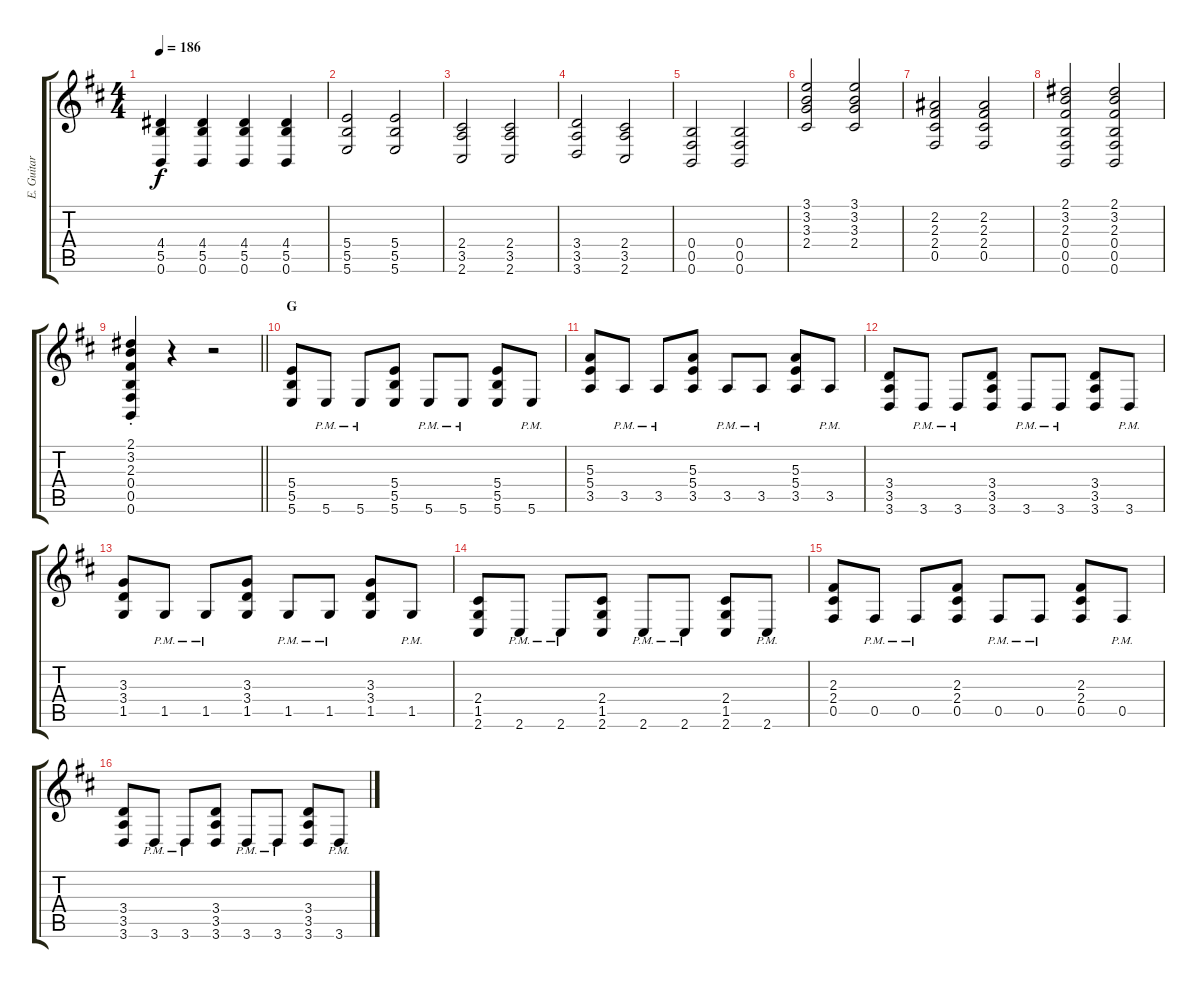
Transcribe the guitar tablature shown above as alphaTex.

\track ("E. Guitar I" "E. Guitar ") {instrument overdrivenguitar}
\staff {score tabs}
\tuning (Db4 Ab3 E3 B2 Gb2 B1) {hide}
\ts (4 4)
\tempo 186
\clef g2
\ks d
(4.4 5.5 0.6).4{dy f} (4.4 5.5 0.6).4 (4.4 5.5 0.6).4 (4.4 5.5 0.6).4 |
(5.4 5.5 5.6).2 (5.4 5.5 5.6).2 |
(2.4 3.5 2.6).2 (2.4 3.5 2.6).2 |
(3.4 3.5 3.6).2 (2.4 3.5 2.6).2 |
(0.4 0.5 0.6).2 (0.4 0.5 0.6).2 |
(3.1 3.2 3.3 2.4).2 (3.1 3.2 3.3 2.4).2 |
(2.2 2.3 2.4 0.5).2 (2.2 2.3 2.4 0.5).2 |
(2.1 3.2 2.3 0.4 0.5 0.6).2 (2.1 3.2 2.3 0.4 0.5 0.6).2 |
\barLineRight lightlight
(2.1{st} 3.2{st} 2.3{st} 0.4{st} 0.5{st} 0.6{st}).4 r.4 r.2 |
\section ("" "G")
(5.4 5.5 5.6).8 5.6{pm}.8 5.6{pm}.8 (5.4 5.5 5.6).8 5.6{pm}.8 5.6{pm}.8 (5.4 5.5 5.6).8 5.6{pm}.8 |
(5.3 5.4 3.5).8 3.5{pm}.8 3.5{pm}.8 (5.3 5.4 3.5).8 3.5{pm}.8 3.5{pm}.8 (5.3 5.4 3.5).8 3.5{pm}.8 |
(3.4 3.5 3.6).8 3.6{pm}.8 3.6{pm}.8 (3.4 3.5 3.6).8 3.6{pm}.8 3.6{pm}.8 (3.4 3.5 3.6).8 3.6{pm}.8 |
(3.3 3.4 1.5).8 1.5{pm}.8 1.5{pm}.8 (3.3 3.4 1.5).8 1.5{pm}.8 1.5{pm}.8 (3.3 3.4 1.5).8 1.5{pm}.8 |
(2.4 1.5 2.6).8 2.6{pm}.8 2.6{pm}.8 (2.4 1.5 2.6).8 2.6{pm}.8 2.6{pm}.8 (2.4 1.5 2.6).8 2.6{pm}.8 |
(2.3 2.4 0.5).8 0.5{pm}.8 0.5{pm}.8 (2.3 2.4 0.5).8 0.5{pm}.8 0.5{pm}.8 (2.3 2.4 0.5).8 0.5{pm}.8 |
(3.4 3.5 3.6).8 3.6{pm}.8 3.6{pm}.8 (3.4 3.5 3.6).8 3.6{pm}.8 3.6{pm}.8 (3.4 3.5 3.6).8 3.6{pm}.8
